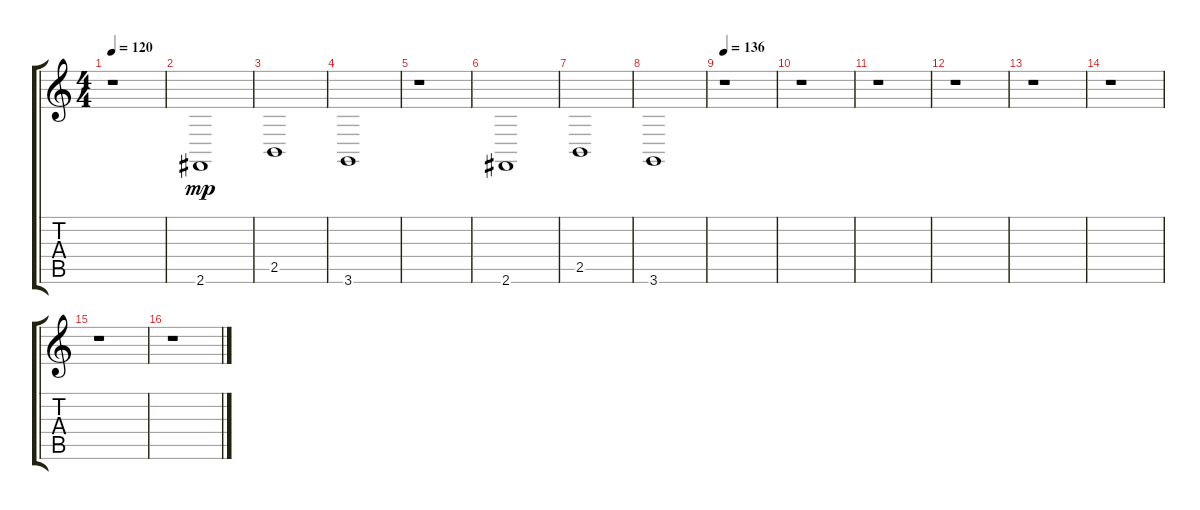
\track "" {instrument synthstrings1}
\staff {score tabs}
\tuning (E4 B3 G3 D3 A2 E2) {hide}
\ts (4 4)
\tempo 120
\clef g2
\ks c
r.1{dy mp instrument synthstrings1} |
2.6.1 |
2.5.1 |
3.6.1 |
r.1 |
2.6.1 |
2.5.1 |
3.6.1 |
\tempo 136
r.1 |
r.1 |
r.1 |
r.1 |
r.1 |
r.1 |
r.1 |
r.1
